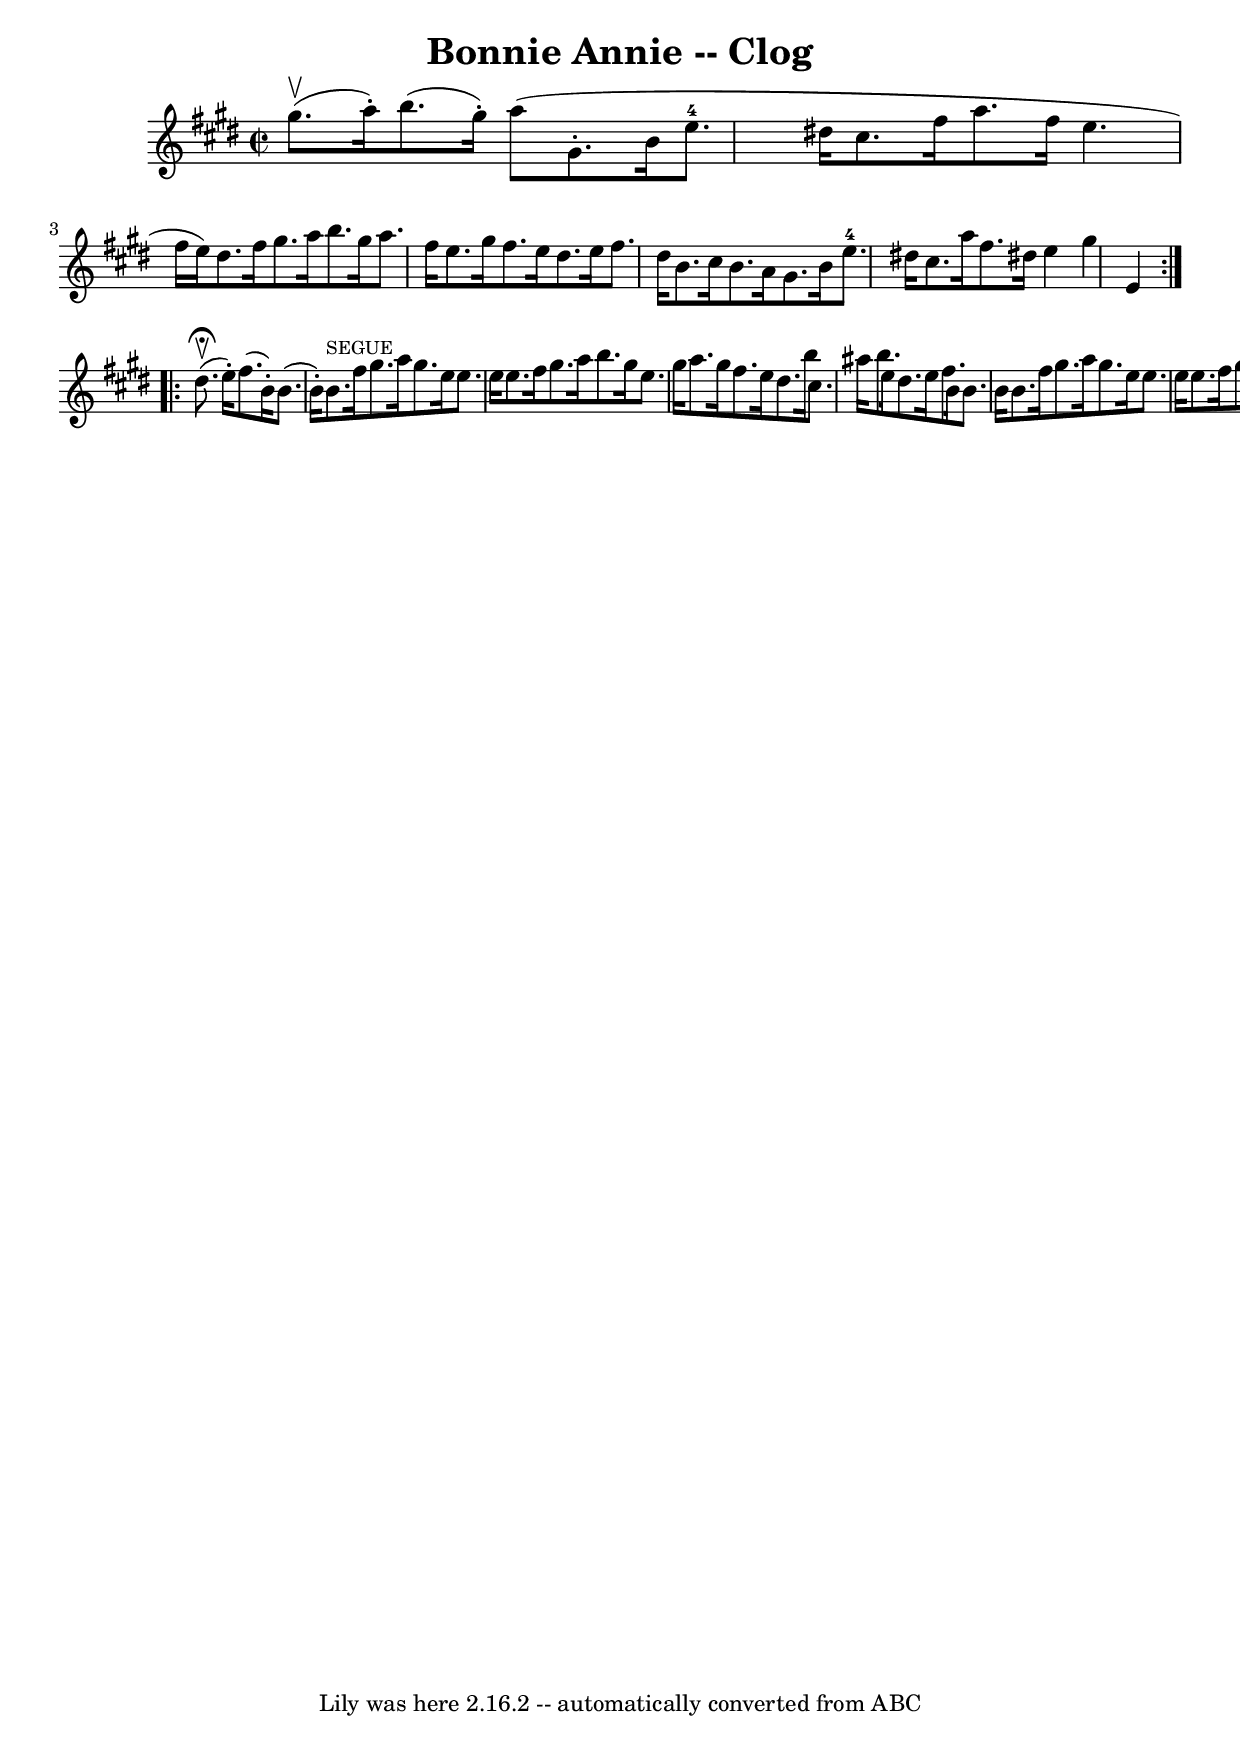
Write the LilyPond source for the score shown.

\version "2.7.40"
\include "Mammoth.ily"
\header {
	book = "Ryan's Mammoth Collection"
	crossRefNumber = "1"
	footnotes = "\\\\158 942"
	origin = "SCOTCH"
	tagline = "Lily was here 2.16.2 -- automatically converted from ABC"
	title = "Bonnie Annie -- Clog"
}
voicedefault =  {
\set Score.defaultBarType = "empty"

\repeat volta 2 {
\override Staff.TimeSignature #'style = #'C
 \time 2/2 \key e \major gis''8.^\upbow(a''16 -.) |
 b''8. (
 gis''16 -.) a''8 (gis'8. -. b'16 e''8.-4 dis''!16    
cis''8. fis''16 a''8. fis''16    |
 e''4. fis''16 (e''16 
) dis''8. fis''16 gis''8. a''16    |
 b''8. gis''16   
 a''8. fis''16 e''8. gis''16 fis''8. e''16    |
 dis''8. 
 e''16 fis''8. dis''16 b'8. cis''16 b'8. a'16    |
   
gis'8. b'16 e''8.-4 dis''!16 cis''8. a''16 fis''8.    
dis''!16    |
 e''4 gis''4 e'4    }     \repeat volta 2 {   
dis''8.^\fermata^\upbow(e''16 -.) |
 fis''8. (b'16 -.)   
b'8. (b'16 -.) b'8.^\segue fis''16 gis''8. a''16    |
 
 gis''8. e''16 e''8. e''16 e''8. fis''16 gis''8. a''16    
|
 b''8. gis''16 e''8. gis''16 a''8. gis''16    
fis''8. e''16    |
 dis''8. b''16 cis''8. ais''16 b''8.  
 e''16 dis''8. e''16    |
 fis''8. b'16 b'8. b'16    
b'8. fis''16 gis''8. a''16    |
 gis''8. e''16 e''8.    
e''16 e''8. fis''16 gis''8. ais''16    |
 b''8. fis''16  
 gis''8. e''16 dis''8. fis''16 e''8. cis''16    |
     
b'4 dis''4 b'4      }   
}

\score{
    <<

	\context Staff="default"
	{
	    \voicedefault 
	}

    >>
	\layout {
	}
	\midi {}
}
